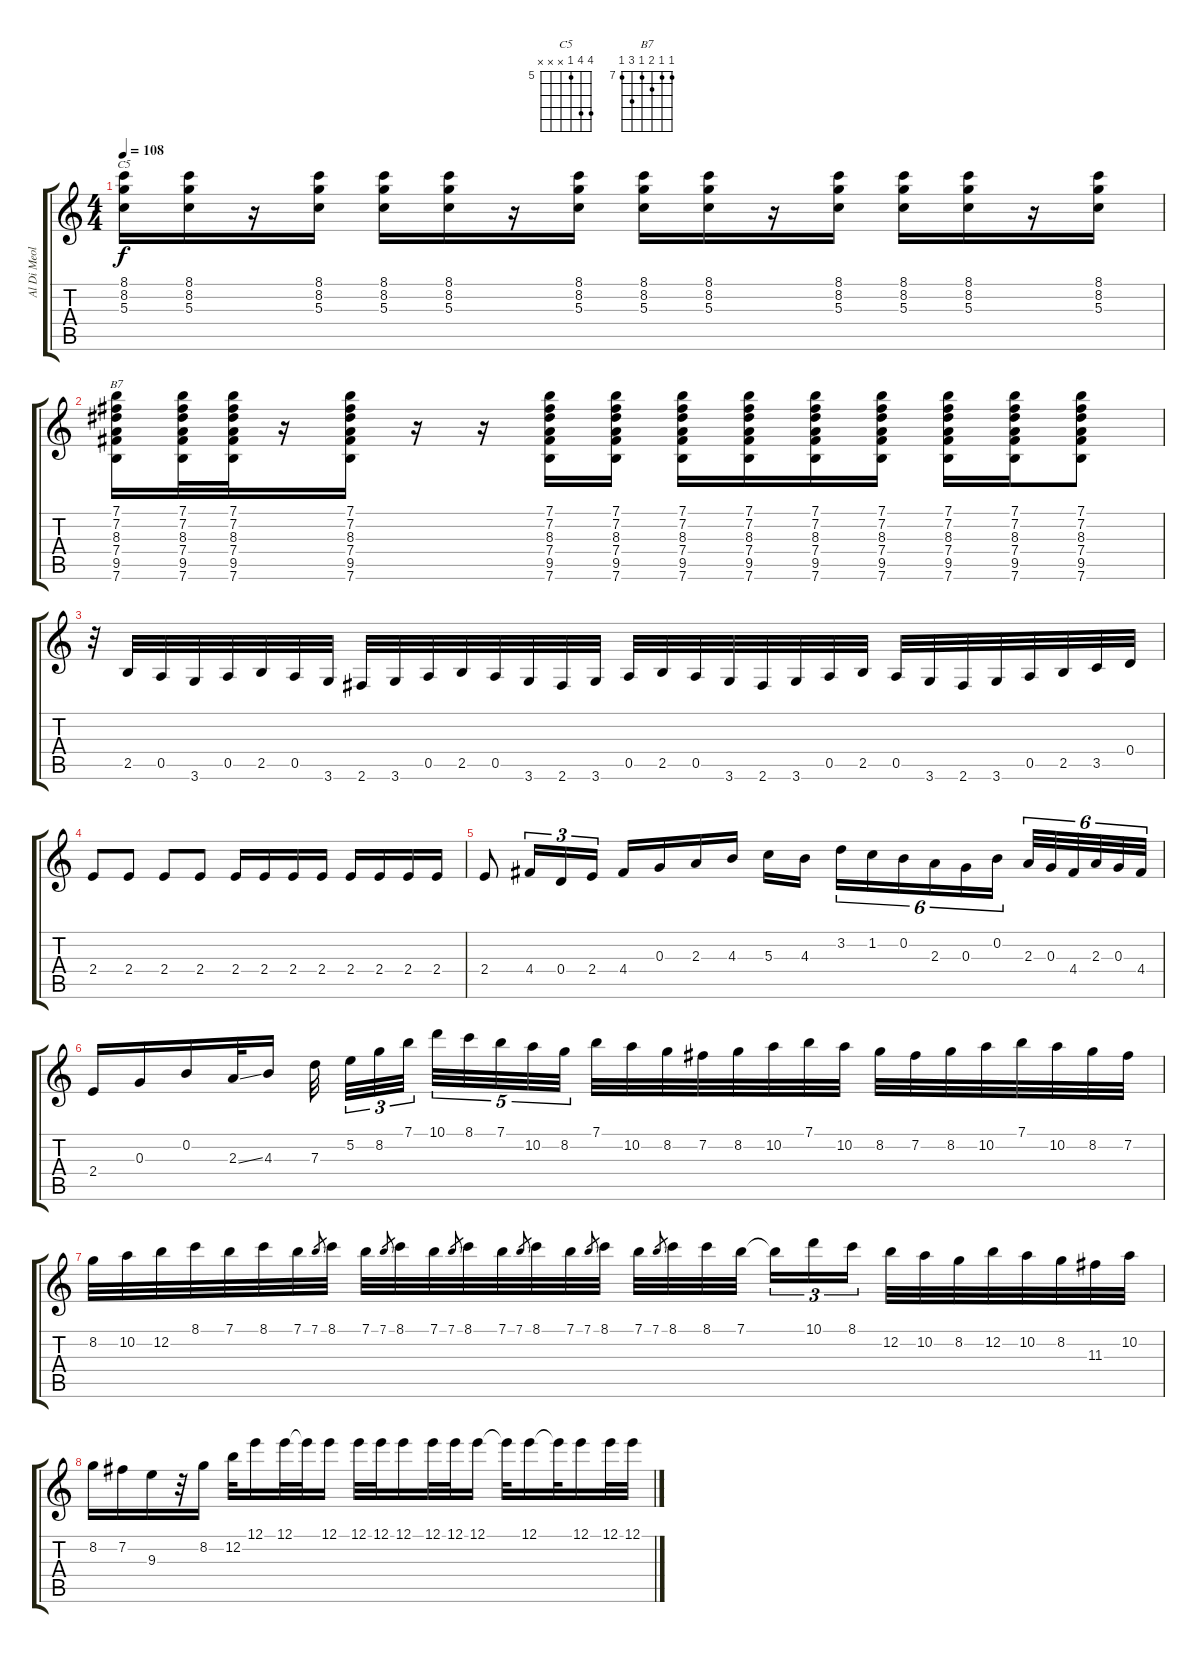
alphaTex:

\track ("Al Di Meola" "Al Di Meol") {instrument acousticguitarnylon}
\staff {score tabs}
\tuning (E4 B3 G3 D3 A2 E2) {hide}
\chord ("C5" 8 8 5 x x x) {firstfret 5}
\chord ("B7" 7 7 8 7 9 7) {firstfret 7}
\ts (4 4)
\tempo 108
\clef g2
\ks c
(8.1 8.2 5.3).16{ch "C5" dy f volume 12} (8.1 8.2 5.3).16 r.16 (8.1 8.2 5.3).16 (8.1 8.2 5.3).16 (8.1 8.2 5.3).16 r.16 (8.1 8.2 5.3).16 (8.1 8.2 5.3).16 (8.1 8.2 5.3).16 r.16 (8.1 8.2 5.3).16 (8.1 8.2 5.3).16 (8.1 8.2 5.3).16 r.16 (8.1 8.2 5.3).16 |
(7.1 7.2 8.3 7.4 9.5 7.6).16{ch "B7" volume 12} (7.1 7.2 8.3 7.4 9.5 7.6).32 (7.1 7.2 8.3 7.4 9.5 7.6).32 r.16 (7.1 7.2 8.3 7.4 9.5 7.6).16 r.16 r.16 (7.1 7.2 8.3 7.4 9.5 7.6).16 (7.1 7.2 8.3 7.4 9.5 7.6).16 (7.1 7.2 8.3 7.4 9.5 7.6).16 (7.1 7.2 8.3 7.4 9.5 7.6).16 (7.1 7.2 8.3 7.4 9.5 7.6).16 (7.1 7.2 8.3 7.4 9.5 7.6).16 (7.1 7.2 8.3 7.4 9.5 7.6).16 (7.1 7.2 8.3 7.4 9.5 7.6).16 (7.1 7.2 8.3 7.4 9.5 7.6).8 |
r.32{volume 16} 2.5.32 0.5.32 3.6.32 0.5.32 2.5.32 0.5.32 3.6.32 2.6.32 3.6.32 0.5.32 2.5.32 0.5.32 3.6.32 2.6.32 3.6.32 0.5.32 2.5.32 0.5.32 3.6.32 2.6.32 3.6.32 0.5.32 2.5.32 0.5.32 3.6.32 2.6.32 3.6.32 0.5.32 2.5.32 3.5.32 0.4.32 |
2.4.8{volume 16} 2.4.8 2.4.8 2.4.8 2.4.16 2.4.16 2.4.16 2.4.16 2.4.16 2.4.16 2.4.16 2.4.16 |
2.4.8 4.4.16{tu (3 2)} 0.4.16{tu (3 2)} 2.4.16{tu (3 2)} 4.4.16 0.3.16 2.3.16 4.3.16 5.3.16 4.3.16 3.2.16{tu (6 4)} 1.2.16{tu (6 4)} 0.2.16{tu (6 4)} 2.3.16{tu (6 4)} 0.3.16{tu (6 4)} 0.2.16{tu (6 4)} 2.3.32{tu (6 4)} 0.3.32{tu (6 4)} 4.4.32{tu (6 4)} 2.3.32{tu (6 4)} 0.3.32{tu (6 4)} 4.4.32{tu (6 4)} |
2.4.16 0.3.16 0.2.16 2.3{ss}.32 4.3.16 7.3.32 5.2.32{tu (3 2)} 8.2.32{tu (3 2)} 7.1.32{tu (3 2)} 10.1.32{tu (5 4)} 8.1.32{tu (5 4)} 7.1.32{tu (5 4)} 10.2.32{tu (5 4)} 8.2.32{tu (5 4)} 7.1.32 10.2.32 8.2.32 7.2.32 8.2.32 10.2.32 7.1.32 10.2.32 8.2.32 7.2.32 8.2.32 10.2.32 7.1.32 10.2.32 8.2.32 7.2.32 |
8.2.32 10.2.32 12.2.32 8.1.32 7.1.32 8.1.32 7.1.32 7.1.8{gr} 8.1.32 7.1.32 7.1.8{gr} 8.1.32 7.1.32 7.1.8{gr} 8.1.32 7.1.32 7.1.8{gr} 8.1.32 7.1.32 7.1.8{gr} 8.1.32 7.1.32 7.1.8{gr} 8.1.32 8.1.32 7.1.32 7.1{t}.16{tu (3 2)} 10.1.16{tu (3 2)} 8.1.16{tu (3 2)} 12.2.32 10.2.32 8.2.32 12.2.32 10.2.32 8.2.32 11.3.32 10.2.32 |
8.2.16 7.2.16 9.3.16 r.32 8.2.16 12.2.32 12.1.16 12.1.32 12.1{t}.32 12.1.16 12.1.32 12.1.32 12.1.16 12.1.32 12.1.32 12.1.16 12.1{t}.32 12.1.16 12.1{t}.32 12.1.16 12.1.32 12.1.32
